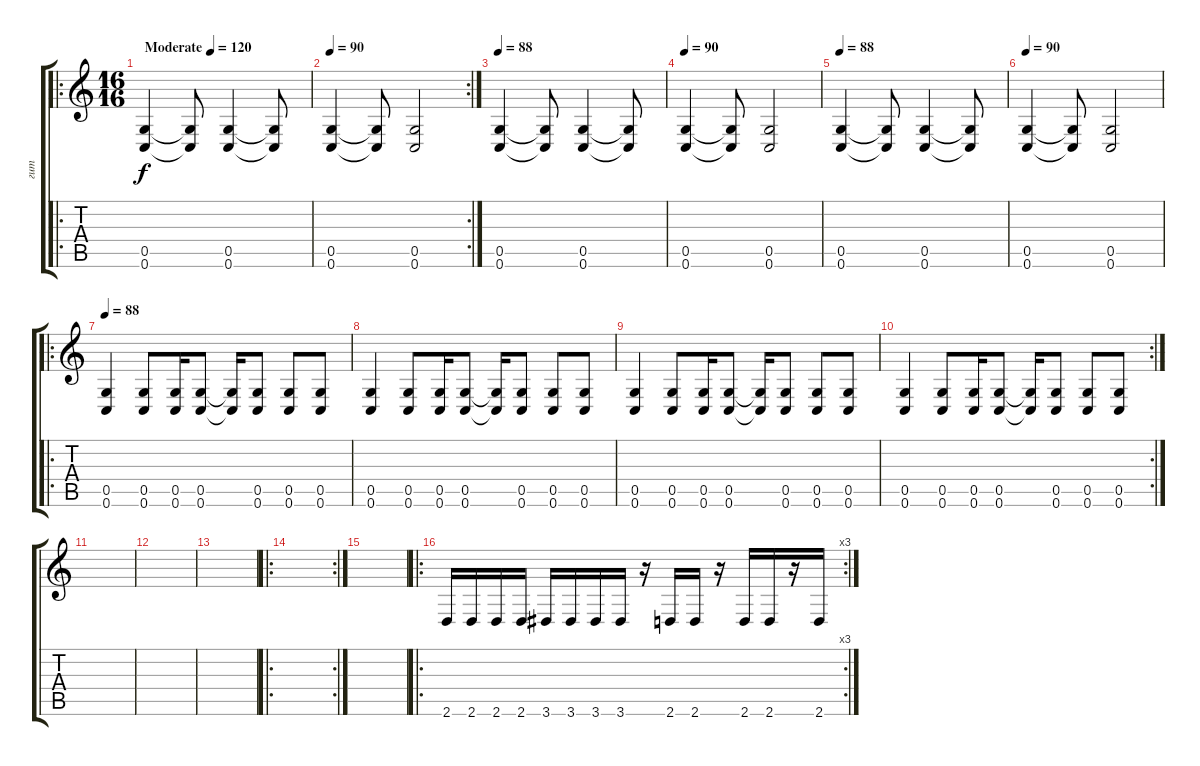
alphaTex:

\track ("гит" "гит") {instrument distortionguitar}
\staff {score tabs}
\tuning (D4 A3 F3 C3 G2 C2) {hide}
\ro
\ts (16 16)
\tempo (120 "Moderate")
\tempo 88
\tempo (120 "Moderate")
\clef g2
\ks c
(0.5 0.6).4{dy f volume 11 instrument overdrivenguitar} (0.5{t} 0.6{t}).8 (0.5 0.6).4 (0.5{t} 0.6{t}).8 |
\rc 2
\tempo 90
(0.5 0.6).4 (0.5{t} 0.6{t}).8 (0.5 0.6).2 |
\tempo 88
(0.5 0.6).4 (0.5{t} 0.6{t}).8 (0.5 0.6).4 (0.5{t} 0.6{t}).8 |
\tempo 90
(0.5 0.6).4 (0.5{t} 0.6{t}).8 (0.5 0.6).2 |
\tempo 88
(0.5 0.6).4 (0.5{t} 0.6{t}).8 (0.5 0.6).4 (0.5{t} 0.6{t}).8 |
\tempo 90
(0.5 0.6).4 (0.5{t} 0.6{t}).8 (0.5 0.6).2 |
\ro
\tempo 88
(0.5 0.6).4{volume 14 instrument distortionguitar} (0.5 0.6).8 (0.5 0.6).16 (0.5 0.6).8 (0.5{t} 0.6{t}).16 (0.5 0.6).8 (0.5 0.6).8 (0.5 0.6).8 |
(0.5 0.6).4 (0.5 0.6).8 (0.5 0.6).16 (0.5 0.6).8 (0.5{t} 0.6{t}).16 (0.5 0.6).8 (0.5 0.6).8 (0.5 0.6).8 |
(0.5 0.6).4 (0.5 0.6).8 (0.5 0.6).16 (0.5 0.6).8 (0.5{t} 0.6{t}).16 (0.5 0.6).8 (0.5 0.6).8 (0.5 0.6).8 |
\rc 2
(0.5 0.6).4 (0.5 0.6).8 (0.5 0.6).16 (0.5 0.6).8 (0.5{t} 0.6{t}).16 (0.5 0.6).8 (0.5 0.6).8 (0.5 0.6).8 |
|
|
|
\ro
\rc 2
|
|
\ro
\rc 3
2.6.16 2.6.16 2.6.16 2.6.16 3.6.16 3.6.16 3.6.16 3.6.16 r.16 2.6.16 2.6.16 r.16 2.6.16 2.6.16 r.16 2.6.16
